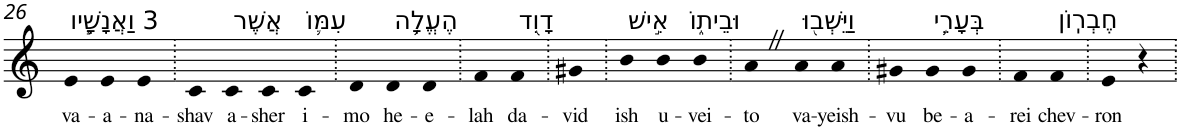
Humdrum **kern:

**kern	**text
*part1	*part1
*staff1	*staff1
*I"Piano	*
*I'Pno	*
!!LO:PB:g=z
*clefG2	*
*k[]	*
=26	=26
!LO:TX:a:t=3 וַאֲנָשָׁ֧יו	!
!	!LO:LY:b
4e	va-
!	!LO:LY:b
4e	-a-
!	!LO:LY:b
4e	-na-
=27.	=27.
!	!LO:LY:b
4c	-shav
!LO:TX:a:t=אֲשֶׁר	!
!	!LO:LY:b
4c	a-
!	!LO:LY:b
4c	-sher
!LO:TX:a:t=עִמּ֛וֹ	!
!	!LO:LY:b
4c	i-
=28.	=28.
!	!LO:LY:b
4d	-mo
!LO:TX:a:t=הֶעֱלָ֥ה	!
!	!LO:LY:b
4d	he-
!	!LO:LY:b
4d	-e-
=29.	=29.
!	!LO:LY:b
4f	-lah
!LO:TX:a:t=דָוִ֖ד	!
!	!LO:LY:b
4f	da-
=30.	=30.
!	!LO:LY:b
4g#X	-vid
=31.	=31.
!LO:TX:a:t=אִ֣ישׁ	!
!	!LO:LY:b
4b	ish
!LO:TX:a:t=וּבֵית֑וֹ	!
!	!LO:LY:b
4b	u-
!	!LO:LY:b
4b	-vei-
=32.	=32.
!	!LO:LY:b
4aZ	-to
!LO:TX:a:t=וַיֵּשְׁב֖וּ	!
!	!LO:LY:b
4a	va-
!	!LO:LY:b
4a	-yeish-
=33.	=33.
!	!LO:LY:b
4g#X	-vu
!LO:TX:a:t=בְּעָרֵ֥י	!
!	!LO:LY:b
4g#	be-
!	!LO:LY:b
4g#	-a-
=34.	=34.
!	!LO:LY:b
4f	-rei
!LO:TX:a:t=חֶבְרֽוֹן	!
!	!LO:LY:b
4f	chev-
=35.	=35.
!	!LO:LY:b
4e	-ron
4r	.
=.	=.
*-	*-
